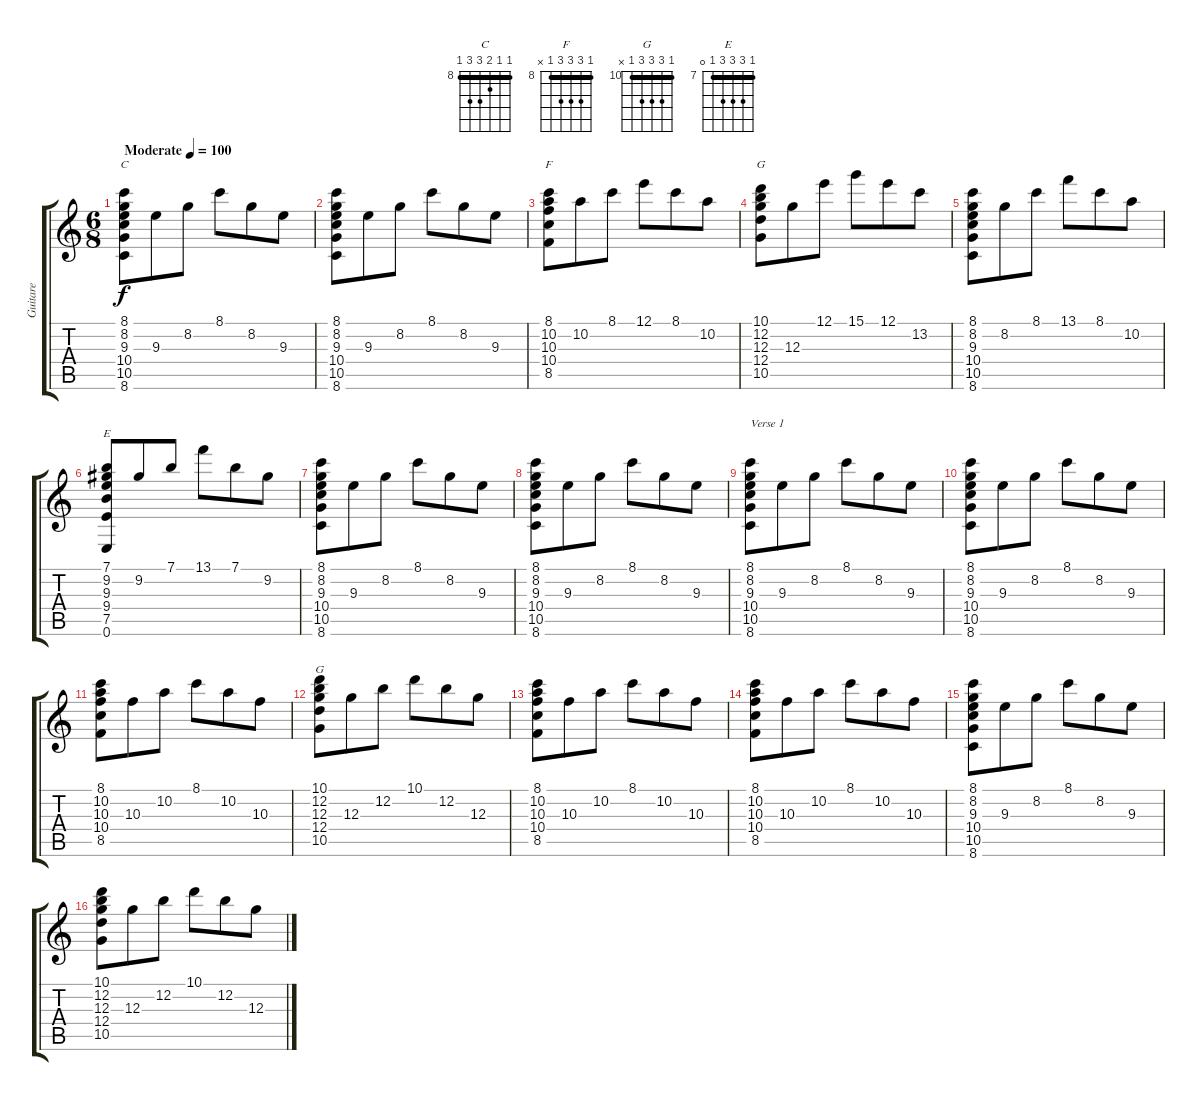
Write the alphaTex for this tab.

\track ("Guitare" "Guitare") {instrument acousticguitarsteel}
\staff {score tabs}
\tuning (E4 B3 G3 D3 A2 E2) {hide}
\chord ("C" 8 8 9 10 10 8) {firstfret 8 barre 8}
\chord ("F" 8 10 10 10 8 x) {firstfret 8 barre 8}
\chord ("G" 15 12 12 12 14 15) {firstfret 12 barre 12}
\chord ("E" 7 9 9 9 7 0) {firstfret 7 barre 7}
\chord ("G" 10 12 12 12 10 x) {firstfret 10 barre 10}
\ts (6 8)
\tempo (100 "Moderate")
\clef g2
\ks c
(8.1 8.2 9.3 10.4 10.5 8.6).8{ch "C" dy f instrument acousticguitarsteel} 9.3.8 8.2.8 8.1.8 8.2.8 9.3.8 |
(8.1 8.2 9.3 10.4 10.5 8.6).8 9.3.8 8.2.8 8.1.8 8.2.8 9.3.8 |
(8.1 10.2 10.3 10.4 8.5).8{ch "F"} 10.2.8 8.1.8 12.1.8 8.1.8 10.2.8 |
(10.1 12.2 12.3 12.4 10.5).8{ch "G"} 12.3.8 12.1.8 15.1.8 12.1.8 13.2.8 |
(8.1 8.2 9.3 10.4 10.5 8.6).8 8.2.8 8.1.8 13.1.8 8.1.8 10.2.8 |
(7.1 9.2 9.3 9.4 7.5 0.6).8{ch "E"} 9.2.8 7.1.8 13.1.8 7.1.8 9.2.8 |
(8.1 8.2 9.3 10.4 10.5 8.6).8 9.3.8 8.2.8 8.1.8 8.2.8 9.3.8 |
(8.1 8.2 9.3 10.4 10.5 8.6).8 9.3.8 8.2.8 8.1.8 8.2.8 9.3.8 |
(8.1 8.2 9.3 10.4 10.5 8.6).8{txt "Verse 1"} 9.3.8 8.2.8 8.1.8 8.2.8 9.3.8 |
(8.1 8.2 9.3 10.4 10.5 8.6).8 9.3.8 8.2.8 8.1.8 8.2.8 9.3.8 |
(8.1 10.2 10.3 10.4 8.5).8 10.3.8 10.2.8 8.1.8 10.2.8 10.3.8 |
(10.1 12.2 12.3 12.4 10.5).8{ch "G"} 12.3.8 12.2.8 10.1.8 12.2.8 12.3.8 |
(8.1 10.2 10.3 10.4 8.5).8 10.3.8 10.2.8 8.1.8 10.2.8 10.3.8 |
(8.1 10.2 10.3 10.4 8.5).8 10.3.8 10.2.8 8.1.8 10.2.8 10.3.8 |
(8.1 8.2 9.3 10.4 10.5 8.6).8 9.3.8 8.2.8 8.1.8 8.2.8 9.3.8 |
(10.1 12.2 12.3 12.4 10.5).8 12.3.8 12.2.8 10.1.8 12.2.8 12.3.8
